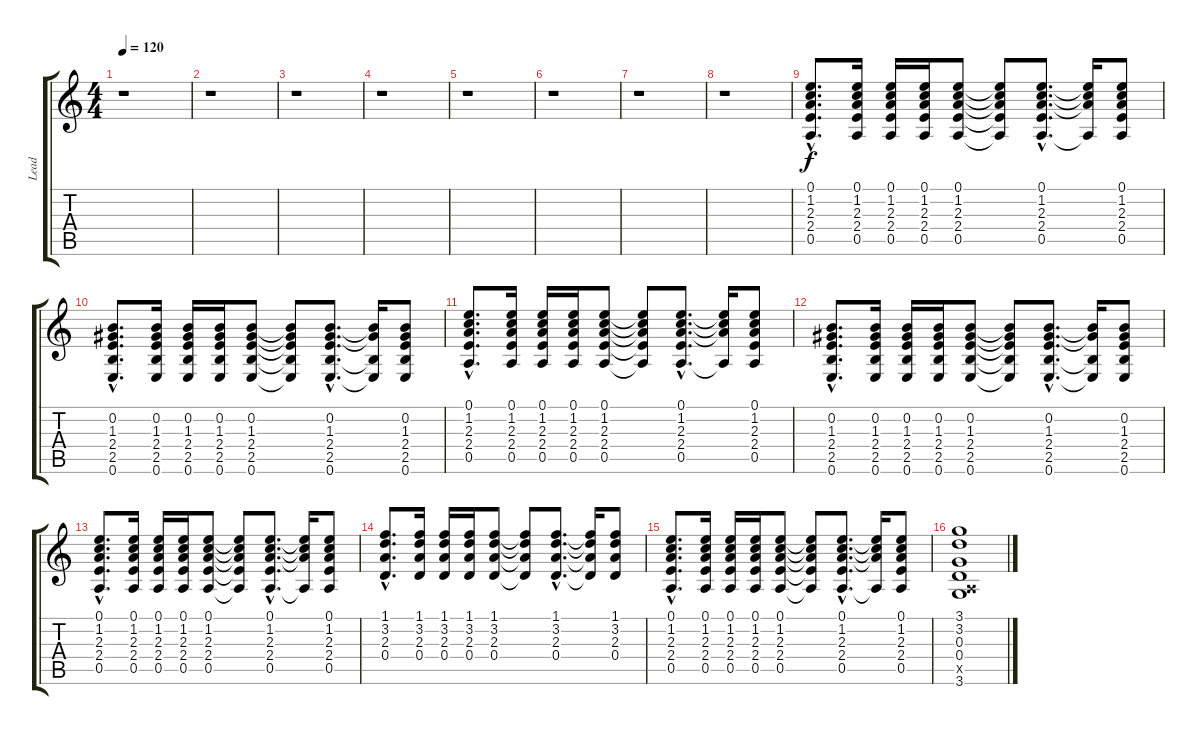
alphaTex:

\track ("Lead" "Lead") {instrument overdrivenguitar}
\staff {score tabs}
\tuning (E4 B3 G3 D3 A2 E2) {hide}
\ts (4 4)
\tempo 120
\clef g2
\ks c
r.1{dy f instrument overdrivenguitar} |
r.1 |
r.1 |
r.1 |
r.1 |
r.1 |
r.1 |
r.1 |
(0.1{hac} 1.2{hac} 2.3{hac} 2.4{hac} 0.5{hac}).8{d} (0.1 1.2 2.3 2.4 0.5).16 (0.1 1.2 2.3 2.4 0.5).16 (0.1 1.2 2.3 2.4 0.5).16 (0.1 1.2 2.3 2.4 0.5).8 (0.1{t} 1.2{t} 2.3{t} 2.4{t} 0.5{t}).8 (0.1{hac} 1.2{hac} 2.3{hac} 2.4{hac} 0.5{hac}).8{d} (0.1{t} 1.2{t} 2.3{t} 0.5{t}).16 (0.1 1.2 2.3 2.4 0.5).8 |
(0.2{hac} 1.3{hac} 2.4{hac} 2.5{hac} 0.6{hac}).8{d} (0.2 1.3 2.4 2.5 0.6).16 (0.2 1.3 2.4 2.5 0.6).16 (0.2 1.3 2.4 2.5 0.6).16 (0.2 1.3 2.4 2.5 0.6).8 (0.2{t} 1.3{t} 2.4{t} 2.5{t} 0.6{t}).8 (0.2{hac} 1.3{hac} 2.4{hac} 2.5{hac} 0.6{hac}).8{d} (0.2{t} 1.3{t} 2.5{t} 0.6{t}).16 (0.2 1.3 2.4 2.5 0.6).8 |
(0.1{hac} 1.2{hac} 2.3{hac} 2.4{hac} 0.5{hac}).8{d} (0.1 1.2 2.3 2.4 0.5).16 (0.1 1.2 2.3 2.4 0.5).16 (0.1 1.2 2.3 2.4 0.5).16 (0.1 1.2 2.3 2.4 0.5).8 (0.1{t} 1.2{t} 2.3{t} 2.4{t} 0.5{t}).8 (0.1{hac} 1.2{hac} 2.3{hac} 2.4{hac} 0.5{hac}).8{d} (0.1{t} 1.2{t} 2.3{t} 0.5{t}).16 (0.1 1.2 2.3 2.4 0.5).8 |
(0.2{hac} 1.3{hac} 2.4{hac} 2.5{hac} 0.6{hac}).8{d} (0.2 1.3 2.4 2.5 0.6).16 (0.2 1.3 2.4 2.5 0.6).16 (0.2 1.3 2.4 2.5 0.6).16 (0.2 1.3 2.4 2.5 0.6).8 (0.2{t} 1.3{t} 2.4{t} 2.5{t} 0.6{t}).8 (0.2{hac} 1.3{hac} 2.4{hac} 2.5{hac} 0.6{hac}).8{d} (0.2{t} 1.3{t} 2.5{t} 0.6{t}).16 (0.2 1.3 2.4 2.5 0.6).8 |
(0.1{hac} 1.2{hac} 2.3{hac} 2.4{hac} 0.5{hac}).8{d} (0.1 1.2 2.3 2.4 0.5).16 (0.1 1.2 2.3 2.4 0.5).16 (0.1 1.2 2.3 2.4 0.5).16 (0.1 1.2 2.3 2.4 0.5).8 (0.1{t} 1.2{t} 2.3{t} 2.4{t} 0.5{t}).8 (0.1{hac} 1.2{hac} 2.3{hac} 2.4{hac} 0.5{hac}).8{d} (0.1{t} 1.2{t} 2.3{t} 0.5{t}).16 (0.1 1.2 2.3 2.4 0.5).8 |
(1.1{hac} 3.2{hac} 2.3{hac} 0.4{hac}).8{d} (1.1 3.2 2.3 0.4).16 (1.1 3.2 2.3 0.4).16 (1.1 3.2 2.3 0.4).16 (1.1 3.2 2.3 0.4).8 (1.1{t} 3.2{t} 2.3{t} 0.4{t}).8 (1.1{hac} 3.2{hac} 2.3{hac} 0.4{hac}).8{d} (1.1{t} 3.2{t} 2.3{t} 0.4{t}).16 (1.1 3.2 2.3 0.4).8 |
(0.1{hac} 1.2{hac} 2.3{hac} 2.4{hac} 0.5{hac}).8{d} (0.1 1.2 2.3 2.4 0.5).16 (0.1 1.2 2.3 2.4 0.5).16 (0.1 1.2 2.3 2.4 0.5).16 (0.1 1.2 2.3 2.4 0.5).8 (0.1{t} 1.2{t} 2.3{t} 2.4{t} 0.5{t}).8 (0.1{hac} 1.2{hac} 2.3{hac} 2.4{hac} 0.5{hac}).8{d} (0.1{t} 1.2{t} 2.3{t} 0.5{t}).16 (0.1 1.2 2.3 2.4 0.5).8 |
(3.1 3.2 0.3 0.4 0.5{x} 3.6).1
